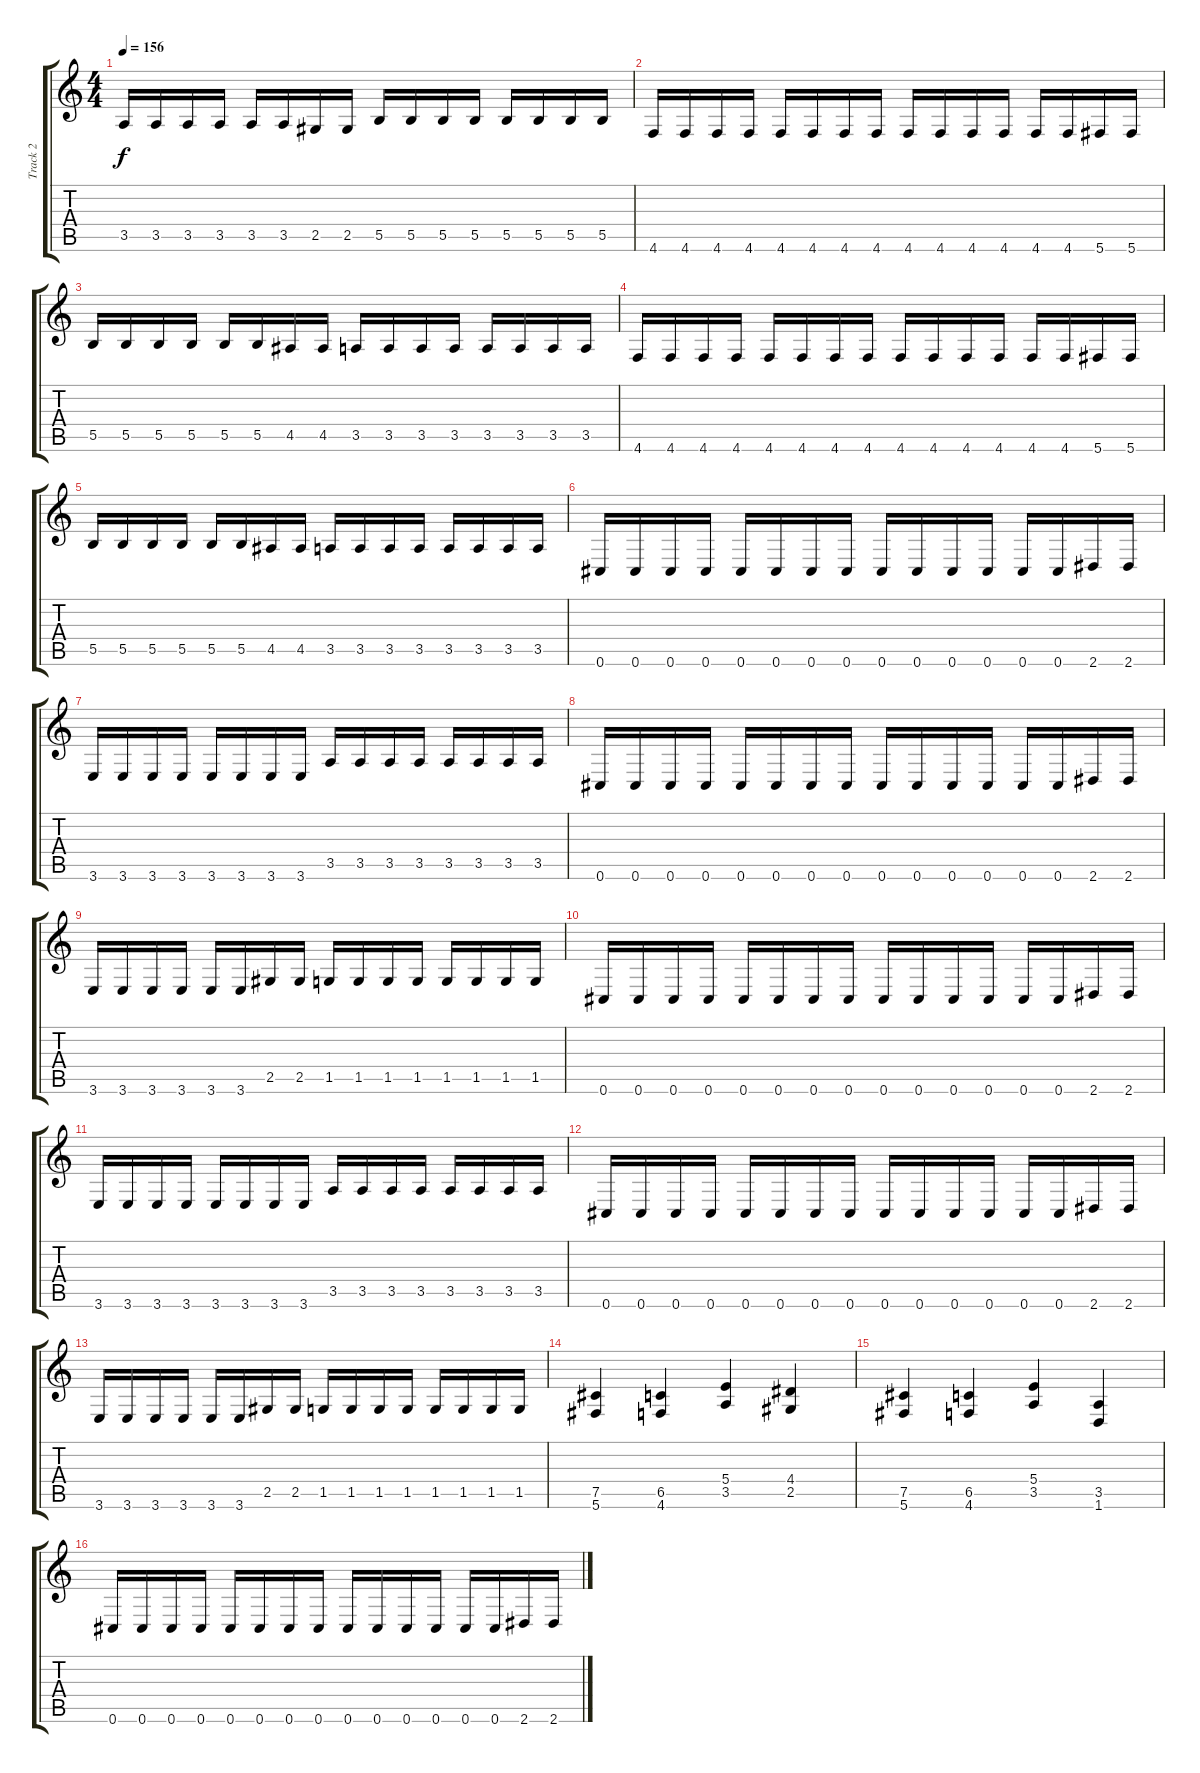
\track ("Track 2" "Track 2") {instrument distortionguitar}
\staff {score tabs}
\tuning (Db4 Ab3 E3 B2 Gb2 Db2) {hide}
\ts (4 4)
\tempo 156
\clef g2
\ks c
3.5.16{dy f} 3.5.16 3.5.16 3.5.16 3.5.16 3.5.16 2.5.16 2.5.16 5.5.16 5.5.16 5.5.16 5.5.16 5.5.16 5.5.16 5.5.16 5.5.16 |
4.6.16 4.6.16 4.6.16 4.6.16 4.6.16 4.6.16 4.6.16 4.6.16 4.6.16 4.6.16 4.6.16 4.6.16 4.6.16 4.6.16 5.6.16 5.6.16 |
5.5.16 5.5.16 5.5.16 5.5.16 5.5.16 5.5.16 4.5.16 4.5.16 3.5.16 3.5.16 3.5.16 3.5.16 3.5.16 3.5.16 3.5.16 3.5.16 |
4.6.16 4.6.16 4.6.16 4.6.16 4.6.16 4.6.16 4.6.16 4.6.16 4.6.16 4.6.16 4.6.16 4.6.16 4.6.16 4.6.16 5.6.16 5.6.16 |
5.5.16 5.5.16 5.5.16 5.5.16 5.5.16 5.5.16 4.5.16 4.5.16 3.5.16 3.5.16 3.5.16 3.5.16 3.5.16 3.5.16 3.5.16 3.5.16 |
0.6.16 0.6.16 0.6.16 0.6.16 0.6.16 0.6.16 0.6.16 0.6.16 0.6.16 0.6.16 0.6.16 0.6.16 0.6.16 0.6.16 2.6.16 2.6.16 |
3.6.16 3.6.16 3.6.16 3.6.16 3.6.16 3.6.16 3.6.16 3.6.16 3.5.16 3.5.16 3.5.16 3.5.16 3.5.16 3.5.16 3.5.16 3.5.16 |
0.6.16 0.6.16 0.6.16 0.6.16 0.6.16 0.6.16 0.6.16 0.6.16 0.6.16 0.6.16 0.6.16 0.6.16 0.6.16 0.6.16 2.6.16 2.6.16 |
3.6.16 3.6.16 3.6.16 3.6.16 3.6.16 3.6.16 2.5.16 2.5.16 1.5.16 1.5.16 1.5.16 1.5.16 1.5.16 1.5.16 1.5.16 1.5.16 |
0.6.16 0.6.16 0.6.16 0.6.16 0.6.16 0.6.16 0.6.16 0.6.16 0.6.16 0.6.16 0.6.16 0.6.16 0.6.16 0.6.16 2.6.16 2.6.16 |
3.6.16 3.6.16 3.6.16 3.6.16 3.6.16 3.6.16 3.6.16 3.6.16 3.5.16 3.5.16 3.5.16 3.5.16 3.5.16 3.5.16 3.5.16 3.5.16 |
0.6.16 0.6.16 0.6.16 0.6.16 0.6.16 0.6.16 0.6.16 0.6.16 0.6.16 0.6.16 0.6.16 0.6.16 0.6.16 0.6.16 2.6.16 2.6.16 |
3.6.16 3.6.16 3.6.16 3.6.16 3.6.16 3.6.16 2.5.16 2.5.16 1.5.16 1.5.16 1.5.16 1.5.16 1.5.16 1.5.16 1.5.16 1.5.16 |
(7.5 5.6).4 (6.5 4.6).4 (5.4 3.5).4 (4.4 2.5).4 |
(7.5 5.6).4 (6.5 4.6).4 (5.4 3.5).4 (3.5 1.6).4 |
0.6.16 0.6.16 0.6.16 0.6.16 0.6.16 0.6.16 0.6.16 0.6.16 0.6.16 0.6.16 0.6.16 0.6.16 0.6.16 0.6.16 2.6.16 2.6.16
